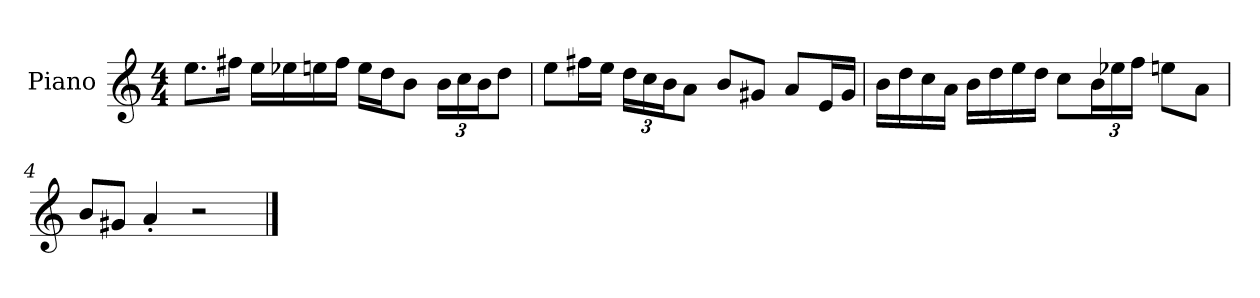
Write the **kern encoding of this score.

**kern
*part1
*staff1
*I"Piano
*I'P-no
*clefG2
*k[]
*M4/4
*MM90
=1
8.ee\L
16ff#X\Jk
16ee\LL
16ee-X\
16een\
16ff#\JJ
16ee\LL
16dd\J
8b\J
*Xbrackettup
24b\LL
24cc\
24b\J
8dd\J
=2
8ee\L
16ff#X\L
16ee\JJ
24dd\LL
24cc\
24b\J
8a\J
8b/L
8g#X/J
8a/L
16e/L
16g#/JJ
!!LO:LB:g=z
=3
16b\LL
16dd\
16cc\
16a\JJ
16b\LL
16dd\
16ee\
16dd\JJ
8cc\L
24b\L
24ee-X\
24ff\JJ
8een\L
8a\J
=4
8b/L
8g#X/J
4a'/
2r
==
*-
